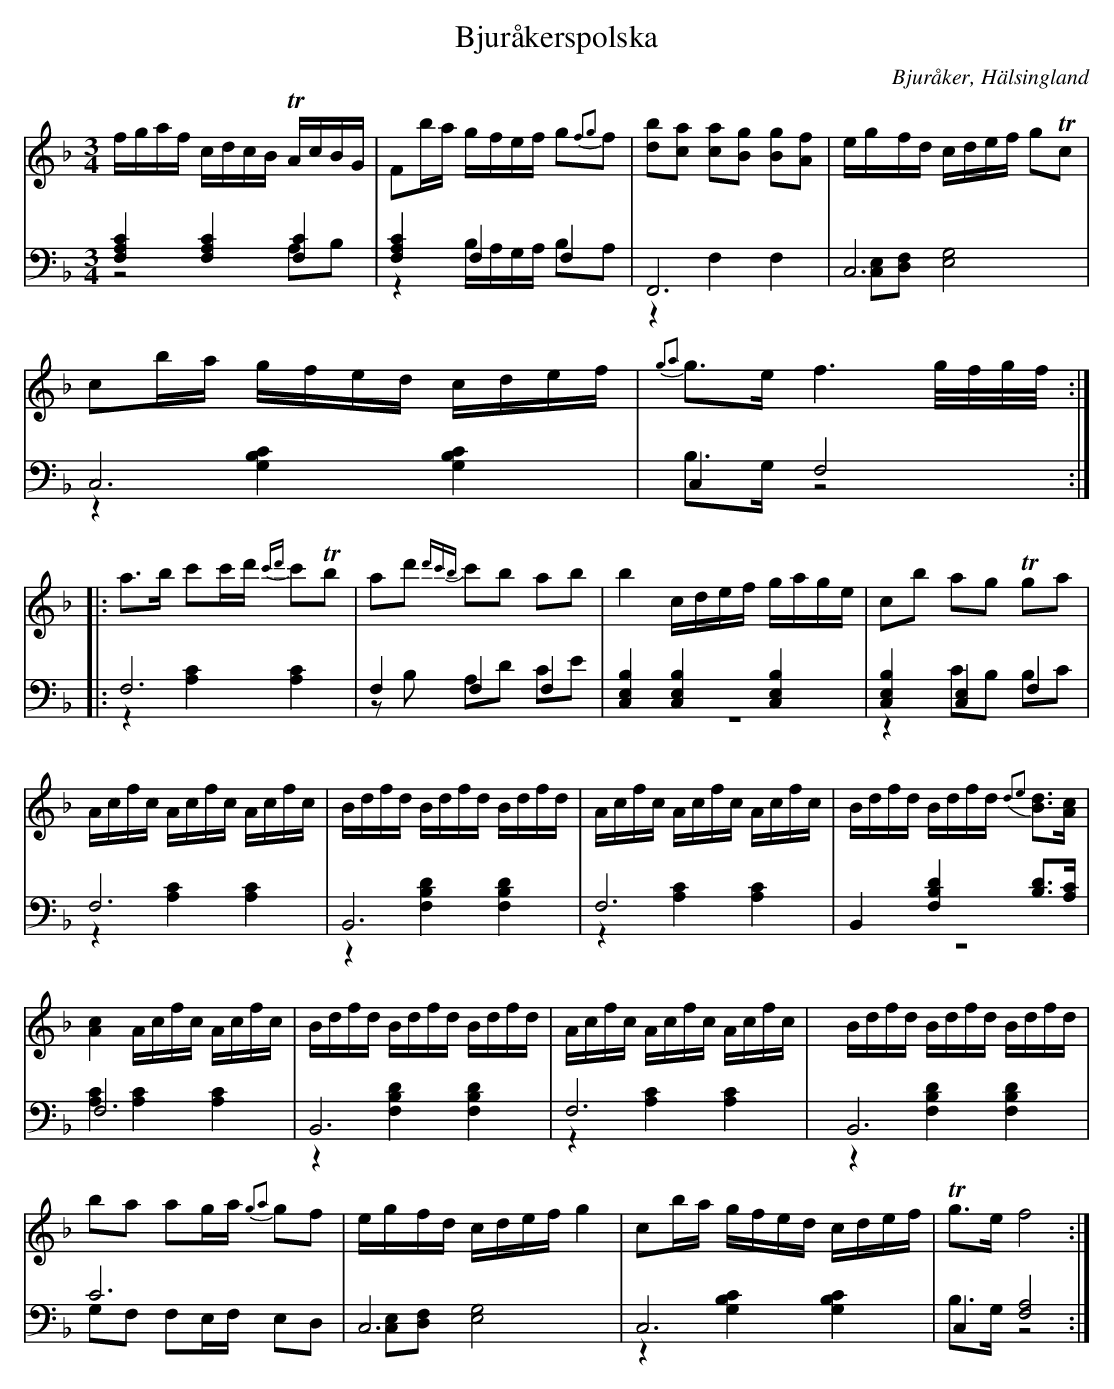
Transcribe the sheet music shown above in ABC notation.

X:1
T: Bjuråkerspolska
O: Bjuråker, Hälsingland
M: 3/4
L: 1/16
K: F
V:1
V:2
V:3 merge
V:1
fgaf cdcB TAcBG|F2ba gfef g2{f2g2}f2|[d2b2][c2a2] [c2a2][B2g2] [B2g2][A2f2] |egfd cdef g2Tc2|
c2ba gfed cdef|{g2a2}g2>e2 f6g/f/g/f/:|
|:a2>b2 c'2c'd' {c'd'}c'2Tb2|a2d'2 {d'4/3c'4/3b4/3}c'2b2 a2b2|b4 cdef gage|c2b2 a2g2 Tg2a2|
Acfc Acfc Acfc|Bdfd Bdfd Bdfd|Acfc Acfc Acfc|Bdfd Bdfd {d2e2}[B2d2]>[A2c2]|
[A4c4] Acfc Acfc|Bdfd Bdfd Bdfd|Acfc Acfc Acfc|Bdfd Bdfd Bdfd|
b2a2 a2ga {g2a2}g2f2|egfd cdef g4|c2ba gfed cdef|Tg2>e2 f8:|
V:2 clef=bass
[F,4A,4C4] [F,4A,4C4] [F,4C4]|[F,4A,4C4] F,4 F,4|F,,12|C,12|
C,12|C,4 F,8:|
|:F,12|F,4 F,4 F,4|[C,4E,4B,4] [C,4E,4B,4] [C,4E,4B,4]|[C,4E,4B,4] [C,4E,4] F,4|
F,12|B,,12|F,12|B,,4 [F,4B,4D4] [B,2D2]>[A,2C2]|
F,12|B,,12|F,12|B,,12|
C12|C,12|C,12|C,4 [F,8A,8]:|
V:3 clef=bass
z8 A,2B,2|z4 B,A,G,A, B,2A,2|z4 F,4 F,4|[C,2E,2][D,2F,2] [E,8G,8]|
z4 [G,4B,4C4] [G,4B,4C4]|B,2>G,2 z8:|
|:z4 [A,4C4] [A,4C4]|z2B,2 A,2D2 C2E2|z12|z4 C2B,2 B,2C2|
z4 [A,4C4] [A,4C4]|z4 [F,4B,4D4] [F,4B,4D4]|z4 [A,4C4] [A,4C4]|z12|
[A,4C4] [A,4C4] [A,4C4]|z4 [F,4B,4D4] [F,4B,4D4]|z4 [A,4C4] [A,4C4]|
|z4 [F,4B,4D4] [F,4B,4D4]|G,2F,2 F,2E,F, E,2D,2|[C,2E,2][D,2F,2] [E,8G,8]|z4 [G,4B,4C4] [G,4B,4C4]|B,2>G,2 z8:|
